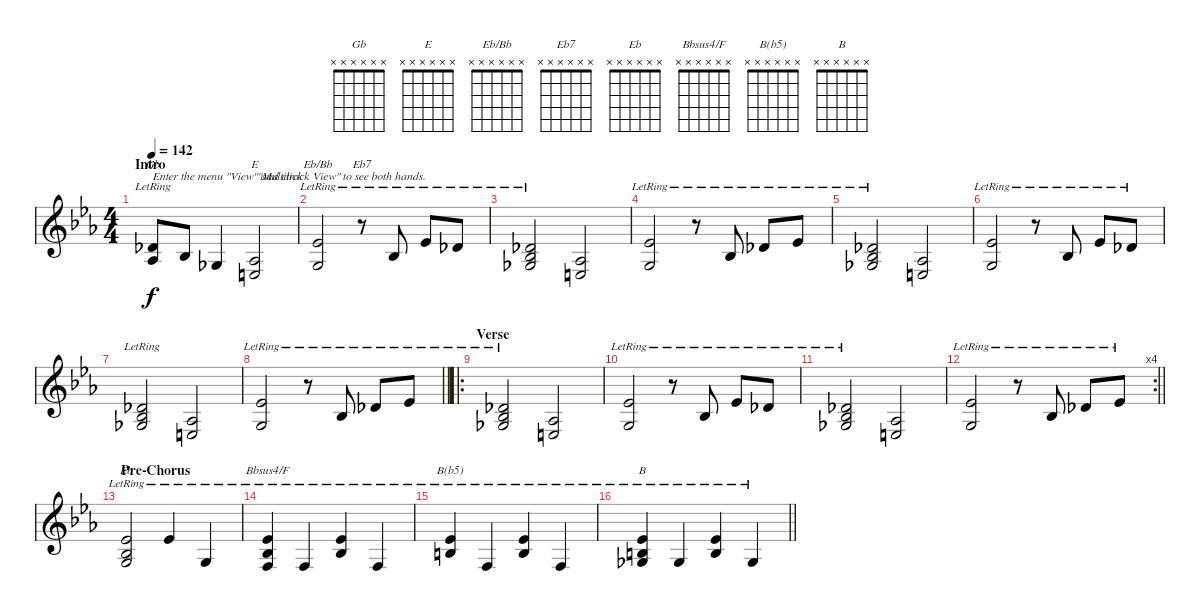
\track "" {instrument acousticgrandpiano}
\staff {score}
\tuning (E4 B3 G3 D3 A2 E2) {hide}
\chord ("Gb" x x x x x x)
\chord ("E" x x x x x x)
\chord ("Eb/Bb" x x x x x x)
\chord ("Eb7" x x x x x x)
\chord ("Eb" x x x x x x)
\chord ("Bbsus4/F" x x x x x x)
\chord ("B(b5)" x x x x x x)
\chord ("B" x x x x x x)
\ts (4 4)
\section ("" "Intro")
\tempo 142
\clef g2
\ks eb
(2.2{lr} 6.4).8{ch "Gb" txt "Enter the menu \"View\" and click" dy f instrument acousticgrandpiano} 8.4.8 4.4.4 (1.3 2.4).2{ch "E" txt " \"Multitrack View\" to see both hands."} |
(4.2{lr} 10.5).2{ch "Eb/Bb"} r.8{ch "Eb7"} 8.4{lr}.8 4.2{lr}.8 6.3{lr}.8 |
(2.2{lr} 3.3 4.4).2 (1.3 2.4).2 |
(4.2{lr} 10.5{lr}).2 r.8 8.4{lr}.8 6.3{lr}.8 4.2{lr}.8 |
(2.2{lr} 3.3 4.4).2 (1.3 2.4).2 |
(4.2{lr} 10.5).2 r.8 8.4{lr}.8 4.2{lr}.8 6.3{lr}.8 |
(2.2{lr} 3.3 4.4).2 (1.3 2.4).2 |
\barLineRight lightlight
(4.2{lr} 10.5{lr}).2 r.8 8.4{lr}.8 6.3{lr}.8 4.2{lr}.8 |
\ro
\section ("" "Verse")
(2.2{lr} 3.3 4.4).2 (1.3 2.4).2 |
(4.2{lr} 10.5).2 r.8 8.4{lr}.8 4.2{lr}.8 6.3{lr}.8 |
(2.2{lr} 3.3 4.4).2 (1.3 2.4).2 |
\rc 4
\barLineRight lightlight
(4.2{lr} 10.5{lr}).2 r.8 8.4{lr}.8 6.3{lr}.8 4.2{lr}.8 |
\section ("" "Pre-Chorus")
(4.2{lr} 3.3{lr} 5.4{lr}).2{ch "Eb"} 4.2{lr}.4 5.4{lr}.4 |
(4.2{lr} 3.3{lr} 3.4{lr}).4{ch "Bbsus4/F"} 3.4{lr}.4 (4.2{lr} 3.3{lr}).4 3.4{lr}.4 |
(4.2{lr} 4.3{lr}).4{ch "B(b5)"} 3.4{lr}.4 (4.2{lr} 4.3{lr}).4 3.4{lr}.4 |
\barLineRight lightlight
(4.2{lr} 4.3{lr} 4.4).4{ch "B"} 4.4{lr}.4 (4.2{lr} 4.3{lr}).4 4.4{lr}.4
